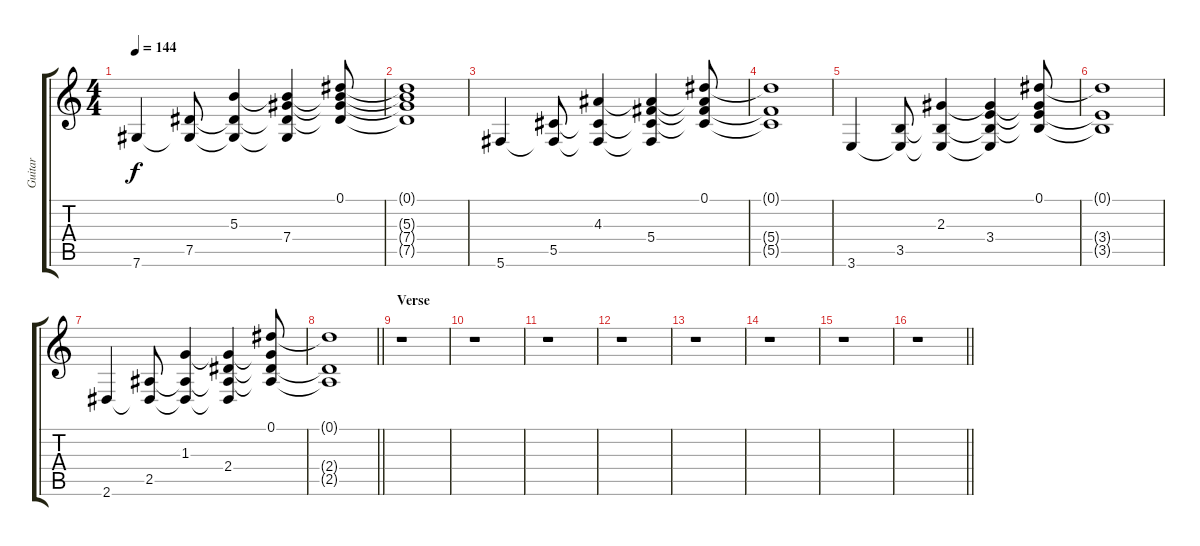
\track ("Guitar" "Guitar") {instrument electricguitarclean}
\staff {score tabs}
\tuning (Eb4 Bb3 Gb3 Db3 Ab2 Db2) {hide}
\ts (4 4)
\section ("" "")
\tempo 144
\clef g2
\ks c
7.6.4{dy f balance 8 instrument overdrivenguitar} (7.5 7.6{t}).8 (5.3 7.5{t} 7.6{t}).4 (5.3{t} 7.4 7.5{t} 7.6{t}).4 (0.1 5.3{t} 7.4{t} 7.5{t}).8 |
(0.1{t} 5.3{t} 7.4{t} 7.5{t}).1 |
5.6.4 (5.5 5.6{t}).8 (4.3 5.5{t} 5.6{t}).4 (4.3{t} 5.4 5.5{t} 5.6{t}).4 (0.1 4.3{t} 5.4{t} 5.5{t}).8 |
(0.1{t} 5.4{t} 5.5{t}).1 |
3.6.4 (3.5 3.6{t}).8 (2.3 3.5{t} 3.6{t}).4 (2.3{t} 3.4 3.5{t} 3.6{t}).4 (0.1 2.3{t} 3.4{t} 3.5{t}).8 |
(0.1{t} 3.4{t} 3.5{t}).1 |
2.6.4 (2.5 2.6{t}).8 (1.3 2.5{t} 2.6{t}).4 (1.3{t} 2.4 2.5{t} 2.6{t}).4 (0.1 1.3{t} 2.4{t} 2.5{t}).8 |
\barLineRight lightlight
(0.1{t} 2.4{t} 2.5{t}).1 |
\section ("" "Verse")
r.1 |
r.1 |
r.1 |
r.1 |
r.1 |
r.1 |
r.1 |
\barLineRight lightlight
r.1
